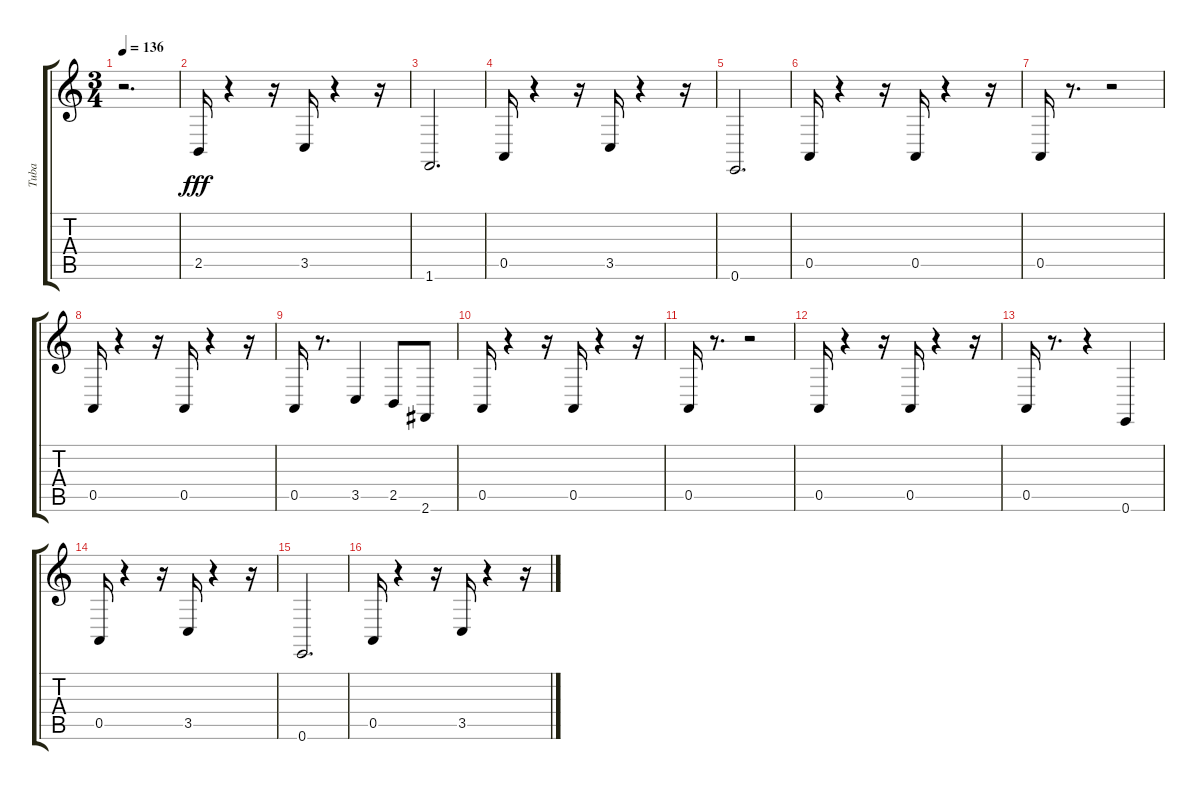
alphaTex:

\track ("Tuba" "Tuba") {instrument tuba}
\staff {score tabs}
\tuning (E4 B3 G3 D3 A2 E2) {hide}
\ts (3 4)
\tempo 136
\clef g2
\ks c
r.2{d dy fff} |
2.5.16 r.4 r.16 3.5.16 r.4 r.16 |
1.6.2{d} |
0.5.16 r.4 r.16 3.5.16 r.4 r.16 |
0.6.2{d} |
0.5.16 r.4 r.16 0.5.16 r.4 r.16 |
0.5.16 r.8{d} r.2 |
0.5.16 r.4 r.16 0.5.16 r.4 r.16 |
0.5.16 r.8{d} 3.5.4 2.5.8 2.6.8 |
0.5.16 r.4 r.16 0.5.16 r.4 r.16 |
0.5.16 r.8{d} r.2 |
0.5.16 r.4 r.16 0.5.16 r.4 r.16 |
0.5.16 r.8{d} r.4 0.6.4 |
0.5.16 r.4 r.16 3.5.16 r.4 r.16 |
0.6.2{d} |
0.5.16 r.4 r.16 3.5.16 r.4 r.16
